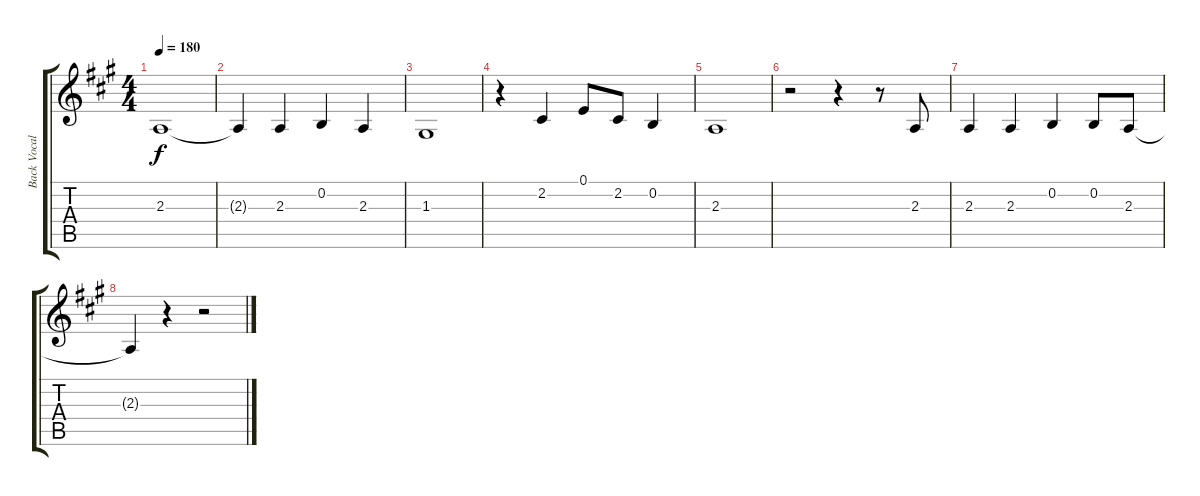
\track ("Back Vocals" "Back Vocal") {instrument tenorsax}
\staff {score tabs}
\tuning (E4 B3 G3 D3 A2 E2) {hide}
\ts (4 4)
\tempo 180
\clef g2
\ks a
2.3.1{dy f} |
2.3{t}.4 2.3.4 0.2.4 2.3.4 |
1.3.1 |
r.4 2.2.4 0.1.8 2.2.8 0.2.4 |
2.3.1 |
r.2 r.4 r.8 2.3.8 |
2.3.4 2.3.4 0.2.4 0.2.8 2.3.8 |
2.3{t}.4 r.4 r.2
